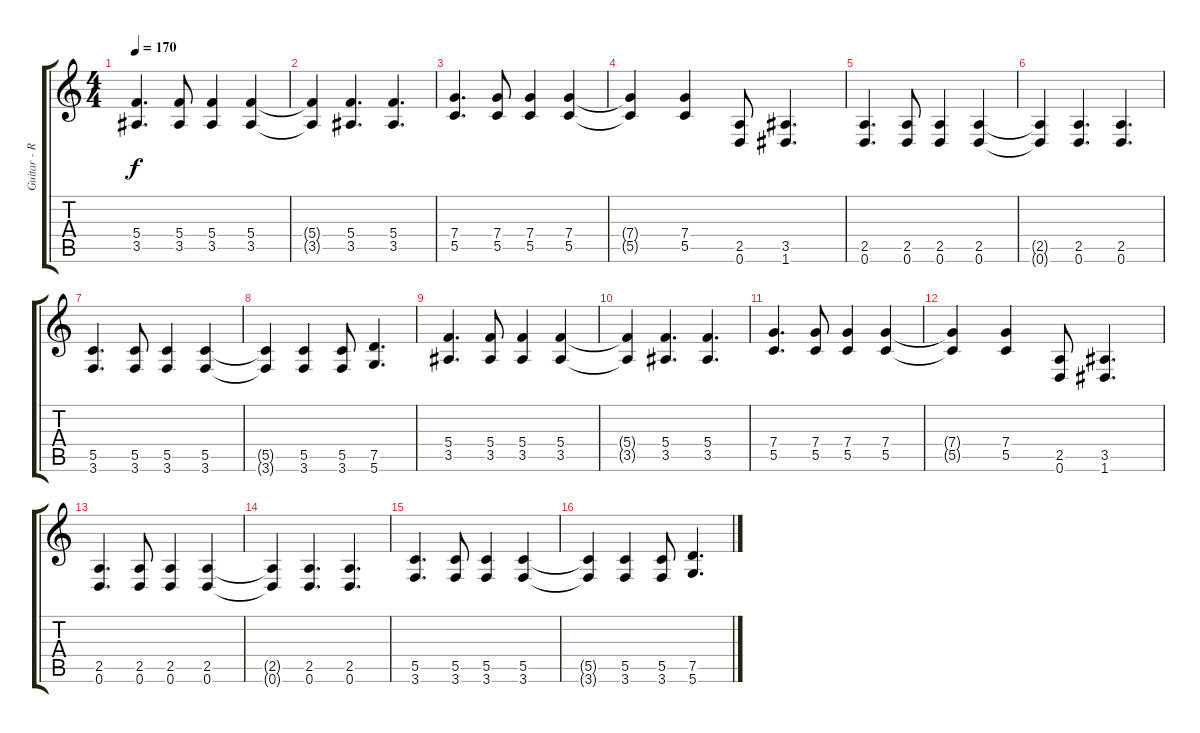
\track ("Guitar - Right" "Guitar - R") {instrument distortionguitar}
\staff {score tabs}
\tuning (D4 A3 F3 C3 G2 D2) {hide}
\ts (4 4)
\tempo 170
\clef g2
\ks c
(5.4 3.5).4{d dy f} (5.4 3.5).8 (5.4 3.5).4 (5.4 3.5).4 |
(5.4{t} 3.5{t}).4 (5.4 3.5).4{d} (5.4 3.5).4{d} |
(7.4 5.5).4{d} (7.4 5.5).8 (7.4 5.5).4 (7.4 5.5).4 |
(7.4{t} 5.5{t}).4 (7.4 5.5).4 (2.5 0.6).8 (3.5 1.6).4{d} |
(2.5 0.6).4{d} (2.5 0.6).8 (2.5 0.6).4 (2.5 0.6).4 |
(2.5{t} 0.6{t}).4 (2.5 0.6).4{d} (2.5 0.6).4{d} |
(5.5 3.6).4{d} (5.5 3.6).8 (5.5 3.6).4 (5.5 3.6).4 |
(5.5{t} 3.6{t}).4 (5.5 3.6).4 (5.5 3.6).8 (7.5 5.6).4{d} |
(5.4 3.5).4{d} (5.4 3.5).8 (5.4 3.5).4 (5.4 3.5).4 |
(5.4{t} 3.5{t}).4 (5.4 3.5).4{d} (5.4 3.5).4{d} |
(7.4 5.5).4{d} (7.4 5.5).8 (7.4 5.5).4 (7.4 5.5).4 |
(7.4{t} 5.5{t}).4 (7.4 5.5).4 (2.5 0.6).8 (3.5 1.6).4{d} |
(2.5 0.6).4{d} (2.5 0.6).8 (2.5 0.6).4 (2.5 0.6).4 |
(2.5{t} 0.6{t}).4 (2.5 0.6).4{d} (2.5 0.6).4{d} |
(5.5 3.6).4{d} (5.5 3.6).8 (5.5 3.6).4 (5.5 3.6).4 |
(5.5{t} 3.6{t}).4 (5.5 3.6).4 (5.5 3.6).8 (7.5 5.6).4{d}
